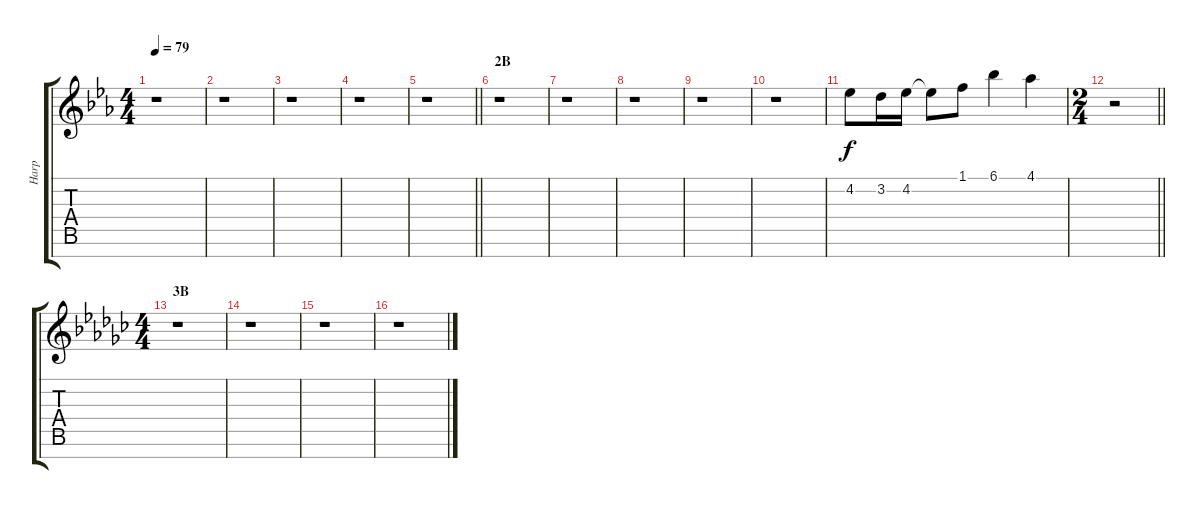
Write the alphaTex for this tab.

\track ("Harp" "Harp") {instrument orchestralharp}
\staff {score tabs}
\tuning (E5 B4 G4 D4 A3 E3 B2) {hide}
\ts (4 4)
\tempo 79
\clef g2
\ks eb
r.1{dy f} |
r.1 |
r.1 |
r.1 |
\barLineRight lightlight
r.1 |
\section ("" "2B")
r.1 |
r.1 |
r.1 |
r.1 |
r.1 |
4.2.8 3.2.16 4.2.16 4.2{t}.8 1.1.8 6.1.4 4.1.4 |
\ts (2 4)
\barLineRight lightlight
r.2 |
\ts (4 4)
\section ("" "3B")
\ks gb
r.1 |
r.1 |
r.1 |
r.1
